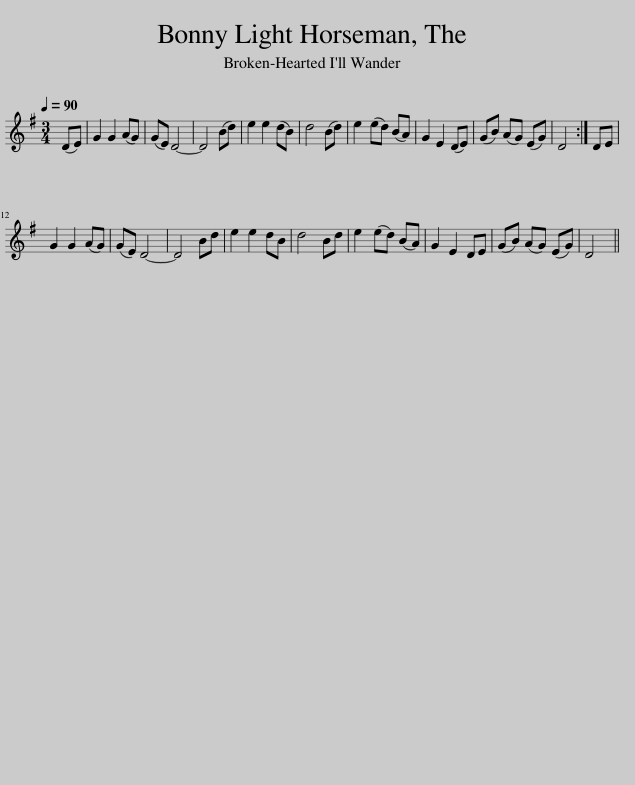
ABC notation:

X:1
L:1/8
Q:1/4=90
M:3/4
I:linebreak $
K:G
V:1 treble
V:1
 (DE) | G2 G2 (AG) | (GE) D4- | D4 (Bd) | e2 e2 (dB) | %5
 d4 (Bd) | e2 (ed) (BA) | G2 E2 (DE) | (GB) (AG) (EG) | D4 :| %10
 DE |$ G2 G2 (AG) | (GE) D4- | D4 Bd | e2 e2 dB | %15
 d4 Bd | e2 (ed) (BA) | G2 E2 DE | (GB) (AG) (EG) | D4 || %20
